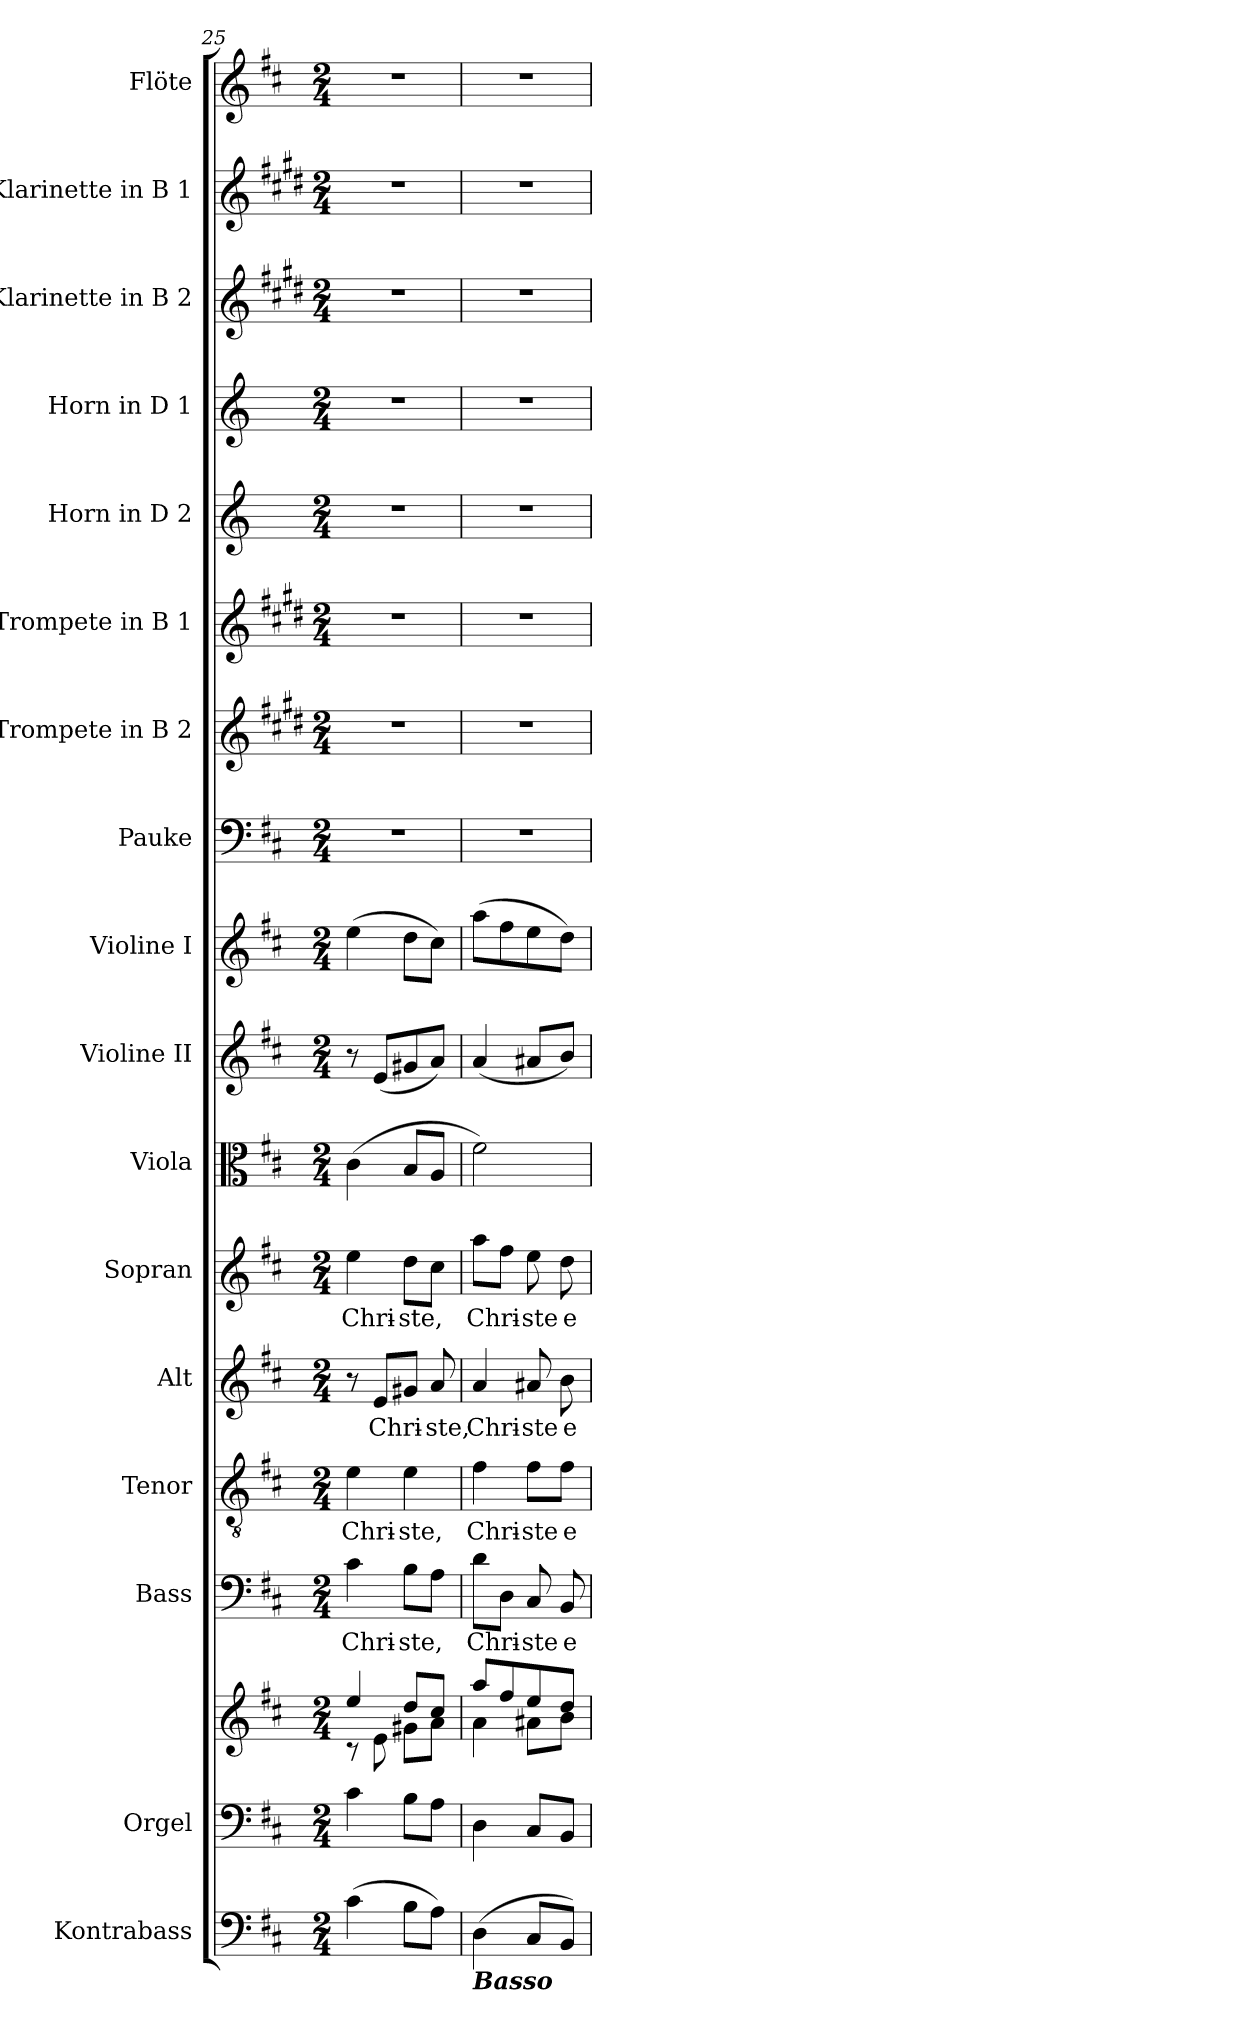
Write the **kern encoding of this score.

**kern	**kern	**kern	**kern	**text	**kern	**text	**kern	**text	**kern	**text	**kern	**kern	**kern	**kern	**kern	**kern	**kern	**kern	**kern	**kern	**kern
*part17	*part16	*part16	*part15	*part15	*part14	*part14	*part13	*part13	*part12	*part12	*part11	*part10	*part9	*part8	*part7	*part6	*part5	*part4	*part3	*part2	*part1
*staff18	*staff17	*staff16	*staff15	*staff15	*staff14	*staff14	*staff13	*staff13	*staff12	*staff12	*staff11	*staff10	*staff9	*staff8	*staff7	*staff6	*staff5	*staff4	*staff3	*staff2	*staff1
*I"Kontrabass	*I"Orgel	*	*I"Bass	*	*I"Tenor	*	*I"Alt	*	*I"Sopran	*	*I"Viola	*I"Violine II	*I"Violine I	*I"Pauke	*I"Trompete in B 2	*I"Trompete in B 1	*I"Horn in D 2	*I"Horn in D 1	*I"Klarinette in B 2	*I"Klarinette in B 1	*I"Flöte
*I'Kb.	*I'Org.	*	*I'B	*	*I'T	*	*I'A	*	*I'S	*	*I'Vla.	*I'Vl. II	*I'Vl. I	*I'Pk.	*I'Trp. 2	*I'Trp. 1	*I'Hrn. 2	*I'Hrn. 1	*I'Kl. 2	*I'Kl. 1	*I'Fl.
*clefF4	*clefF4	*clefG2	*clefF4	*	*clefGv2	*	*clefG2	*	*clefG2	*	*clefC3	*clefG2	*clefG2	*clefF4	*clefG2	*clefG2	*clefG2	*clefG2	*clefG2	*clefG2	*clefG2
*ITrd7c12	*	*	*	*	*	*	*	*	*	*	*	*	*	*	*ITrd1c2	*ITrd1c2	*ITrd-1c-2	*ITrd-1c-2	*ITrd1c2	*ITrd1c2	*
*k[f#c#]	*k[f#c#]	*k[f#c#]	*k[f#c#]	*	*k[f#c#]	*	*k[f#c#]	*	*k[f#c#]	*	*k[f#c#]	*k[f#c#]	*k[f#c#]	*k[f#c#]	*k[f#c#]	*k[f#c#]	*k[f#c#]	*k[f#c#]	*k[f#c#]	*k[f#c#]	*k[f#c#]
*D:	*D:	*D:	*D:	*	*D:	*	*D:	*	*D:	*	*D:	*D:	*D:	*D:	*D:	*D:	*D:	*D:	*D:	*D:	*D:
*M2/4	*M2/4	*M2/4	*M2/4	*	*M2/4	*	*M2/4	*	*M2/4	*	*M2/4	*M2/4	*M2/4	*M2/4	*M2/4	*M2/4	*M2/4	*M2/4	*M2/4	*M2/4	*M2/4
=25	=25	=25	=25	=25	=25	=25	=25	=25	=25	=25	=25	=25	=25	=25	=25	=25	=25	=25	=25	=25	=25
*	*	*^	*	*	*	*	*	*	*	*	*	*	*	*	*	*	*	*	*	*	*
!	!	!	!	!	!LO:LY:b	!	!LO:LY:b	!	!	!	!LO:LY:b	!	!	!	!	!	!	!	!	!	!	!
(>4C#\	4c#\	4ee/	8rc	4c#\	Chri-	4e\	Chri-	8r	.	4ee\	Chri-	(>4c#\	8r	(>4ee\	2r	2r	2r	2r	2r	2r	2r	2r
!	!	!	!	!	!	!	!	!	!LO:LY:b	!	!	!	!	!	!	!	!	!	!	!	!	!
.	.	.	8e\	.	.	.	.	8e/L	Chri-	.	.	.	(<8e/L	.	.	.	.	.	.	.	.	.
!	!	!	!	!	!LO:LY:b	!	!LO:LY:b	!	!	!	!LO:LY:b	!	!	!	!	!	!	!	!	!	!	!
8BB\L	8B\L	8dd/L	8g#X\L	8B\L	-ste,	4e\	-ste,	8g#X/J	.	8dd\L	-ste,	8B/L	8g#X/	8dd\L	.	.	.	.	.	.	.	.
!	!	!	!	!	!	!	!	!	!LO:LY:b	!	!	!	!	!	!	!	!	!	!	!	!	!
8AA\J)	8A\J	8cc#/J	8a\J	8A\J	.	.	.	8a/	-ste,	8cc#\J	.	8A/J	8a/J)	8cc#\J)	.	.	.	.	.	.	.	.
=26	=26	=26	=26	=26	=26	=26	=26	=26	=26	=26	=26	=26	=26	=26	=26	=26	=26	=26	=26	=26	=26	=26
!LO:TX:b:Bi:t=Basso	!	!	!	!	!	!	!	!	!	!	!	!	!	!	!	!	!	!	!	!	!	!
!	!	!	!	!	!LO:LY:b	!	!LO:LY:b	!	!LO:LY:b	!	!LO:LY:b	!	!	!	!	!	!	!	!	!	!	!
(<4DD\	4D\	8aa/L	4a\	8d\L	Chri-	4f#\	Chri-	4a/	Chri-	8aa\L	Chri-	2f#\)	(<4a/	(>8aa\L	2r	2r	2r	2r	2r	2r	2r	2r
.	.	8ff#/	.	8D\J	.	.	.	.	.	8ff#\J	.	.	.	8ff#\	.	.	.	.	.	.	.	.
!	!	!	!	!	!LO:LY:b	!	!LO:LY:b	!	!LO:LY:b	!	!LO:LY:b	!	!	!	!	!	!	!	!	!	!	!
8CC#/L	8C#/L	8ee/	8a#X\L	8C#/	-ste	8f#\L	-ste	8a#X/	-ste	8ee\	-ste	.	8a#X/L	8ee\	.	.	.	.	.	.	.	.
!	!	!	!	!	!LO:LY:b	!	!LO:LY:b	!	!LO:LY:b	!	!LO:LY:b	!	!	!	!	!	!	!	!	!	!	!
8BBB/J)	8BB/J	8dd/J	8b\J	8BB/	e-	8f#\J	e-	8b\	e-	8dd\	e-	.	8b/J)	8dd\J)	.	.	.	.	.	.	.	.
*	*	*v	*v	*	*	*	*	*	*	*	*	*	*	*	*	*	*	*	*	*	*	*
=	=	=	=	=	=	=	=	=	=	=	=	=	=	=	=	=	=	=	=	=	=
*-	*-	*-	*-	*-	*-	*-	*-	*-	*-	*-	*-	*-	*-	*-	*-	*-	*-	*-	*-	*-	*-
